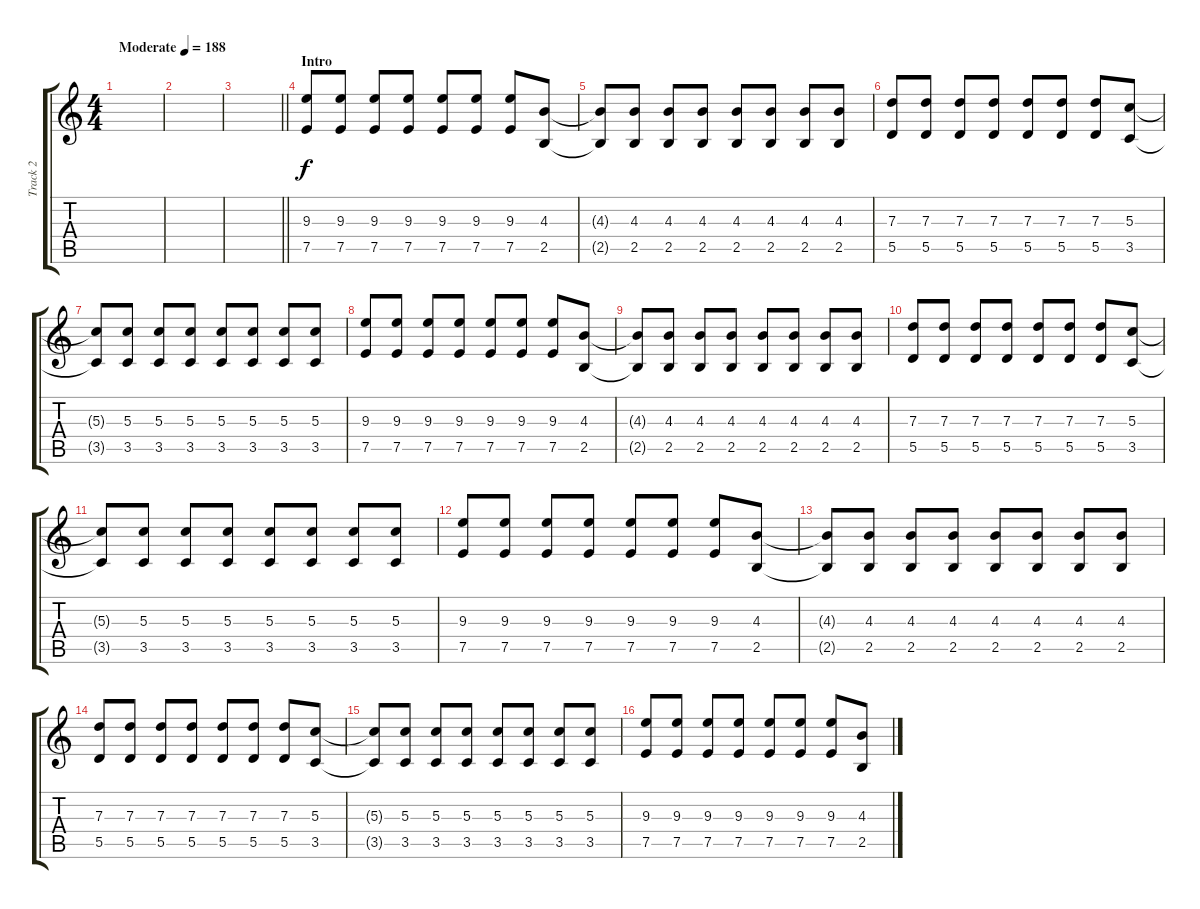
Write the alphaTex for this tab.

\track ("Track 2" "Track 2") {instrument overdrivenguitar}
\staff {score tabs}
\tuning (E4 B3 G3 D3 A2 D2) {hide}
\ts (4 4)
\tempo (188 "Moderate")
\clef g2
\ks c
|
|
\barLineRight lightlight
|
\section ("" "Intro")
(9.3 7.5).8 (9.3 7.5).8 (9.3 7.5).8 (9.3 7.5).8 (9.3 7.5).8 (9.3 7.5).8 (9.3 7.5).8 (4.3 2.5).8 |
(4.3{t} 2.5{t}).8 (4.3 2.5).8 (4.3 2.5).8 (4.3 2.5).8 (4.3 2.5).8 (4.3 2.5).8 (4.3 2.5).8 (4.3 2.5).8 |
(7.3 5.5).8 (7.3 5.5).8 (7.3 5.5).8 (7.3 5.5).8 (7.3 5.5).8 (7.3 5.5).8 (7.3 5.5).8 (5.3 3.5).8 |
(5.3{t} 3.5{t}).8 (5.3 3.5).8 (5.3 3.5).8 (5.3 3.5).8 (5.3 3.5).8 (5.3 3.5).8 (5.3 3.5).8 (5.3 3.5).8 |
(9.3 7.5).8 (9.3 7.5).8 (9.3 7.5).8 (9.3 7.5).8 (9.3 7.5).8 (9.3 7.5).8 (9.3 7.5).8 (4.3 2.5).8 |
(4.3{t} 2.5{t}).8 (4.3 2.5).8 (4.3 2.5).8 (4.3 2.5).8 (4.3 2.5).8 (4.3 2.5).8 (4.3 2.5).8 (4.3 2.5).8 |
(7.3 5.5).8 (7.3 5.5).8 (7.3 5.5).8 (7.3 5.5).8 (7.3 5.5).8 (7.3 5.5).8 (7.3 5.5).8 (5.3 3.5).8 |
(5.3{t} 3.5{t}).8 (5.3 3.5).8 (5.3 3.5).8 (5.3 3.5).8 (5.3 3.5).8 (5.3 3.5).8 (5.3 3.5).8 (5.3 3.5).8 |
(9.3 7.5).8 (9.3 7.5).8 (9.3 7.5).8 (9.3 7.5).8 (9.3 7.5).8 (9.3 7.5).8 (9.3 7.5).8 (4.3 2.5).8 |
(4.3{t} 2.5{t}).8 (4.3 2.5).8 (4.3 2.5).8 (4.3 2.5).8 (4.3 2.5).8 (4.3 2.5).8 (4.3 2.5).8 (4.3 2.5).8 |
(7.3 5.5).8 (7.3 5.5).8 (7.3 5.5).8 (7.3 5.5).8 (7.3 5.5).8 (7.3 5.5).8 (7.3 5.5).8 (5.3 3.5).8 |
(5.3{t} 3.5{t}).8 (5.3 3.5).8 (5.3 3.5).8 (5.3 3.5).8 (5.3 3.5).8 (5.3 3.5).8 (5.3 3.5).8 (5.3 3.5).8 |
(9.3 7.5).8 (9.3 7.5).8 (9.3 7.5).8 (9.3 7.5).8 (9.3 7.5).8 (9.3 7.5).8 (9.3 7.5).8 (4.3 2.5).8
